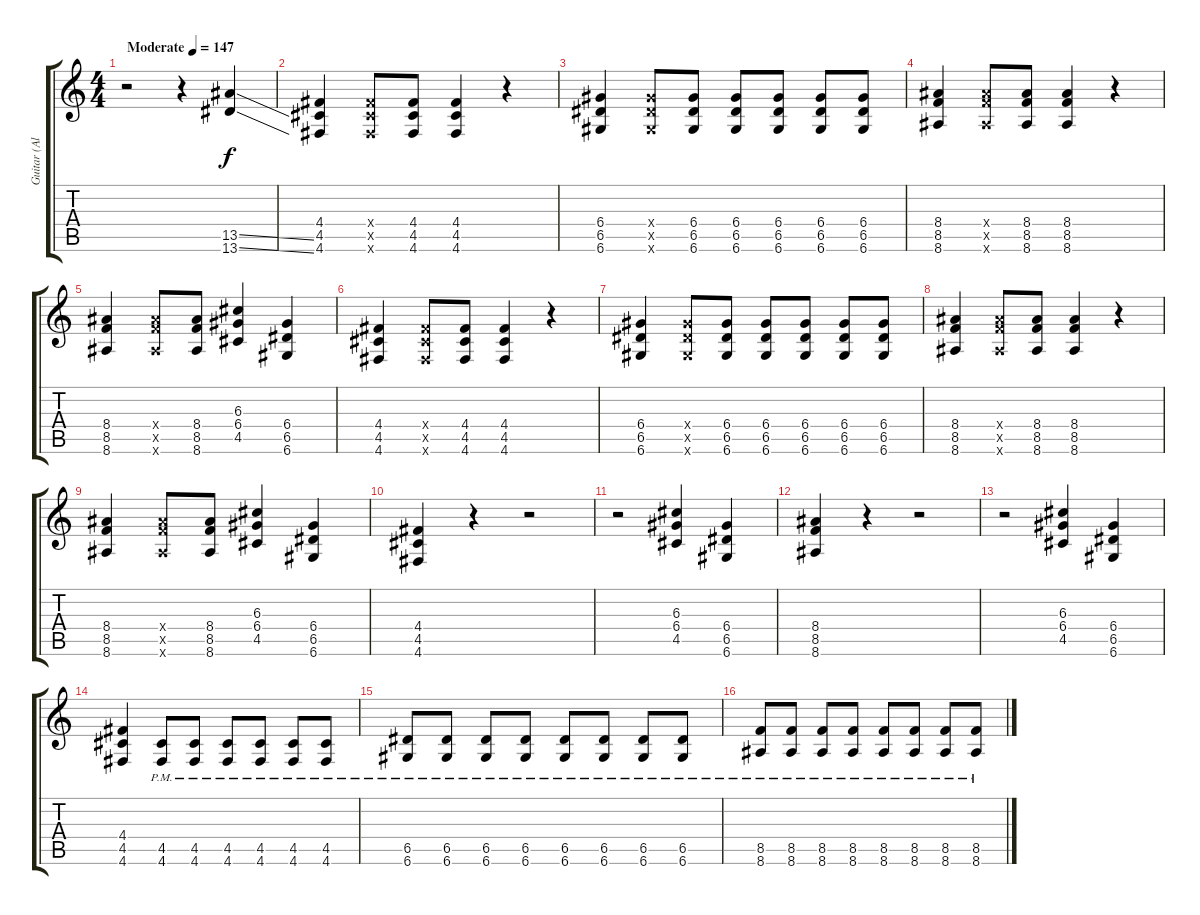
\track ("Guitar (Alex - Left)" "Guitar (Al") {instrument distortionguitar}
\staff {score tabs}
\tuning (E4 B3 G3 D3 A2 D2) {hide}
\ts (4 4)
\tempo (147 "Moderate")
\clef g2
\ks c
r.2{dy f instrument distortionguitar} r.4 (13.5{ss} 13.6{ss}).4 |
(4.4 4.5 4.6).4 (4.4{x} 4.5{x} 4.6{x}).8 (4.4 4.5 4.6).8 (4.4 4.5 4.6).4 r.4 |
(6.4 6.5 6.6).4 (6.4{x} 6.5{x} 6.6{x}).8 (6.4 6.5 6.6).8 (6.4 6.5 6.6).8 (6.4 6.5 6.6).8 (6.4 6.5 6.6).8 (6.4 6.5 6.6).8 |
(8.4 8.5 8.6).4 (8.4{x} 8.5{x} 8.6{x}).8 (8.4 8.5 8.6).8 (8.4 8.5 8.6).4 r.4 |
(8.4 8.5 8.6).4 (8.4{x} 8.5{x} 8.6{x}).8 (8.4 8.5 8.6).8 (6.3 6.4 4.5).4 (6.4 6.5 6.6).4 |
(4.4 4.5 4.6).4 (4.4{x} 4.5{x} 4.6{x}).8 (4.4 4.5 4.6).8 (4.4 4.5 4.6).4 r.4 |
(6.4 6.5 6.6).4 (6.4{x} 6.5{x} 6.6{x}).8 (6.4 6.5 6.6).8 (6.4 6.5 6.6).8 (6.4 6.5 6.6).8 (6.4 6.5 6.6).8 (6.4 6.5 6.6).8 |
(8.4 8.5 8.6).4 (8.4{x} 8.5{x} 8.6{x}).8 (8.4 8.5 8.6).8 (8.4 8.5 8.6).4 r.4 |
(8.4 8.5 8.6).4 (8.4{x} 8.5{x} 8.6{x}).8 (8.4 8.5 8.6).8 (6.3 6.4 4.5).4 (6.4 6.5 6.6).4 |
(4.4 4.5 4.6).4 r.4 r.2 |
r.2 (6.3 6.4 4.5).4 (6.4 6.5 6.6).4 |
(8.4 8.5 8.6).4 r.4 r.2 |
r.2 (6.3 6.4 4.5).4 (6.4 6.5 6.6).4 |
(4.4 4.5 4.6).4 (4.5{pm} 4.6{pm}).8 (4.5{pm} 4.6{pm}).8 (4.5{pm} 4.6{pm}).8 (4.5{pm} 4.6{pm}).8 (4.5{pm} 4.6{pm}).8 (4.5{pm} 4.6{pm}).8 |
(6.5{pm} 6.6{pm}).8 (6.5{pm} 6.6{pm}).8 (6.5{pm} 6.6{pm}).8 (6.5{pm} 6.6{pm}).8 (6.5{pm} 6.6{pm}).8 (6.5{pm} 6.6{pm}).8 (6.5{pm} 6.6{pm}).8 (6.5{pm} 6.6{pm}).8 |
(8.5{pm} 8.6{pm}).8 (8.5{pm} 8.6{pm}).8 (8.5{pm} 8.6{pm}).8 (8.5{pm} 8.6{pm}).8 (8.5{pm} 8.6{pm}).8 (8.5{pm} 8.6{pm}).8 (8.5{pm} 8.6{pm}).8 (8.5{pm} 8.6{pm}).8
